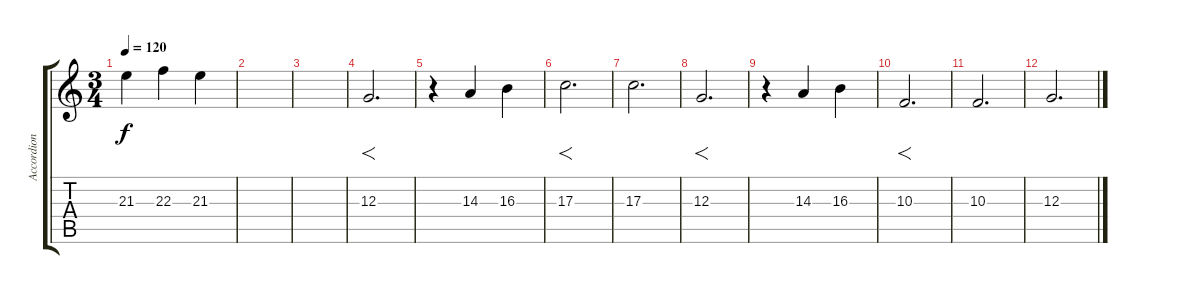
\track ("Accordion" "Accordion") {instrument tangoaccordion}
\staff {score tabs}
\tuning (E4 B3 G3 D3 A2 E2) {hide}
\ts (3 4)
\tempo 120
\clef g2
\ks c
21.3.4{dy f} 22.3.4 21.3.4 |
|
|
12.3.2{f d} |
r.4 14.3.4 16.3.4 |
17.3.2{f d} |
17.3.2{d} |
12.3.2{f d} |
r.4 14.3.4 16.3.4 |
10.3.2{f d} |
10.3.2{d} |
12.3.2{d}
